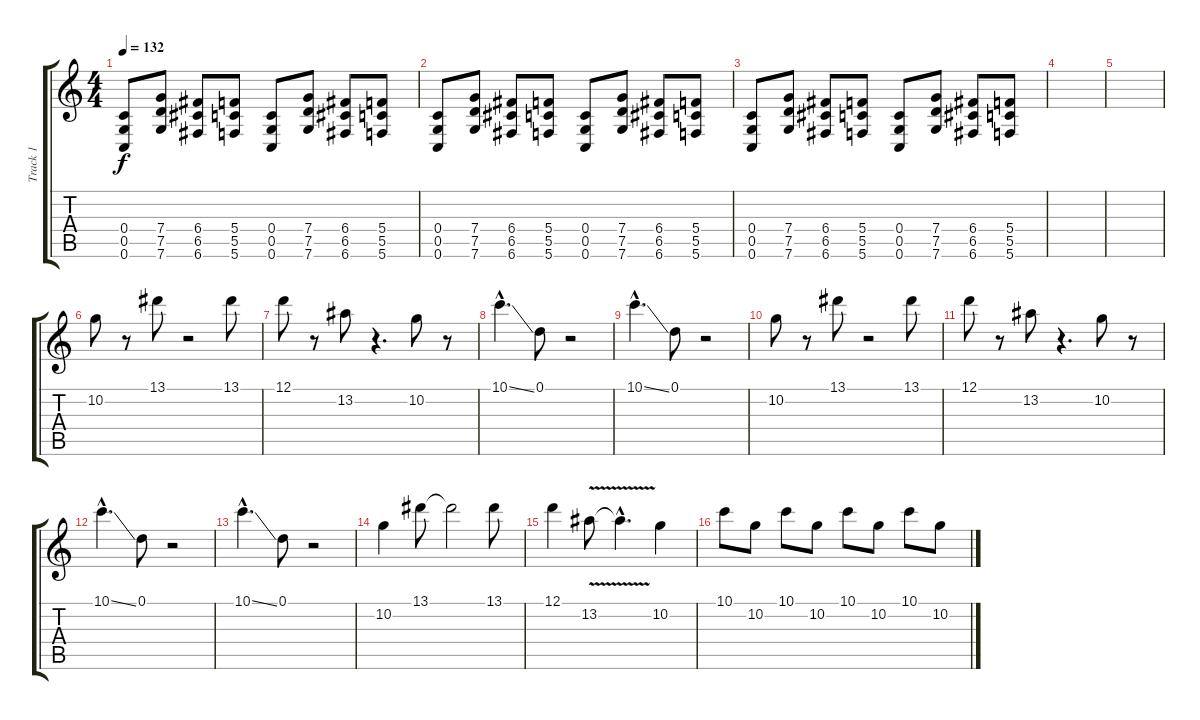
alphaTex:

\track ("Track 1" "Track 1") {instrument overdrivenguitar}
\staff {score tabs}
\tuning (D4 A3 F3 C3 G2 C2) {hide}
\ts (4 4)
\tempo 132
\clef g2
\ks c
(0.4 0.5 0.6).8{dy f} (7.4 7.5 7.6).8 (6.4 6.5 6.6).8 (5.4 5.5 5.6).8 (0.4 0.5 0.6).8 (7.4 7.5 7.6).8 (6.4 6.5 6.6).8 (5.4 5.5 5.6).8 |
(0.4 0.5 0.6).8 (7.4 7.5 7.6).8 (6.4 6.5 6.6).8 (5.4 5.5 5.6).8 (0.4 0.5 0.6).8 (7.4 7.5 7.6).8 (6.4 6.5 6.6).8 (5.4 5.5 5.6).8 |
(0.4 0.5 0.6).8 (7.4 7.5 7.6).8 (6.4 6.5 6.6).8 (5.4 5.5 5.6).8 (0.4 0.5 0.6).8 (7.4 7.5 7.6).8 (6.4 6.5 6.6).8 (5.4 5.5 5.6).8 |
|
|
10.2.8 r.8 13.1.8 r.2 13.1.8 |
12.1.8 r.8 13.2.8 r.4{d} 10.2.8 r.8 |
10.1{ss hac}.4{d volume 13} 0.1.8{volume 0} r.2 |
10.1{ss hac}.4{d volume 13} 0.1.8{volume 0} r.2 |
10.2.8{volume 13} r.8 13.1.8 r.2 13.1.8 |
12.1.8 r.8 13.2.8 r.4{d} 10.2.8 r.8 |
10.1{ss hac}.4{d volume 13} 0.1.8{volume 0} r.2 |
10.1{ss hac}.4{d volume 13} 0.1.8{volume 0} r.2 |
10.2.4{volume 13} 13.1.8 13.1{t}.2 13.1.8 |
12.1.4 13.2{v}.8 13.2{hac t}.4{d} 10.2.4 |
10.1.8 10.2.8 10.1.8 10.2.8 10.1.8 10.2.8 10.1.8 10.2.8
